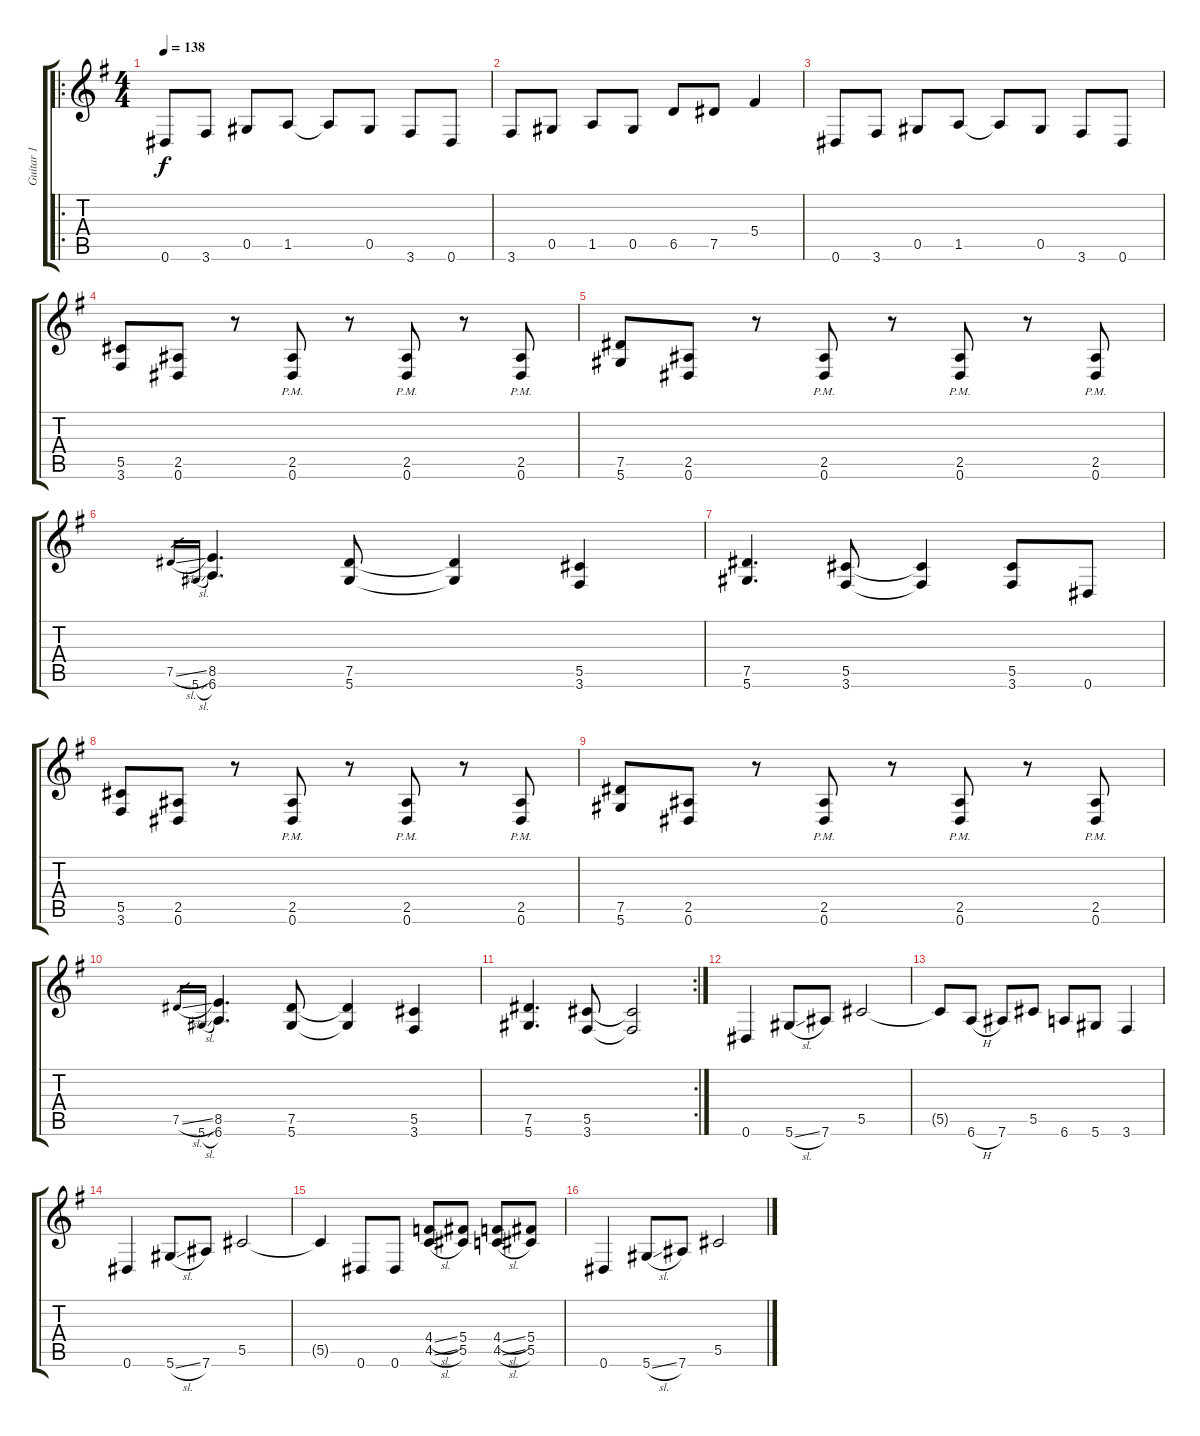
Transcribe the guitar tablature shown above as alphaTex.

\track ("Guitar 1" "Guitar 1") {instrument distortionguitar}
\staff {score tabs}
\tuning (Eb4 Bb3 Gb3 Db3 Ab2 Eb2) {hide}
\ro
\ts (4 4)
\tempo 138
\clef g2
\ks g
0.6.8{dy f instrument distortionguitar} 3.6.8 0.5.8 1.5.8 1.5{t}.8 0.5.8 3.6.8 0.6.8 |
3.6.8 0.5.8 1.5.8 0.5.8 6.5.8 7.5.8 5.4.4 |
0.6.8 3.6.8 0.5.8 1.5.8 1.5{t}.8 0.5.8 3.6.8 0.6.8 |
(5.5 3.6).8 (2.5 0.6).8 r.8 (2.5{pm} 0.6{pm}).8 r.8 (2.5{pm} 0.6{pm}).8 r.8 (2.5{pm} 0.6{pm}).8 |
(7.5 5.6).8 (2.5 0.6).8 r.8 (2.5{pm} 0.6{pm}).8 r.8 (2.5{pm} 0.6{pm}).8 r.8 (2.5{pm} 0.6{pm}).8 |
7.5{sl}.16{gr} 5.6{sl}.16{gr} (8.5 6.6).4{d} (7.5 5.6).8 (7.5{t} 5.6{t}).4 (5.5 3.6).4 |
(7.5 5.6).4{d} (5.5 3.6).8 (5.5{t} 3.6{t}).4 (5.5 3.6).8 0.6.8 |
(5.5 3.6).8 (2.5 0.6).8 r.8 (2.5{pm} 0.6{pm}).8 r.8 (2.5{pm} 0.6{pm}).8 r.8 (2.5{pm} 0.6{pm}).8 |
(7.5 5.6).8 (2.5 0.6).8 r.8 (2.5{pm} 0.6{pm}).8 r.8 (2.5{pm} 0.6{pm}).8 r.8 (2.5{pm} 0.6{pm}).8 |
7.5{sl}.16{gr} 5.6{sl}.16{gr} (8.5 6.6).4{d} (7.5 5.6).8 (7.5{t} 5.6{t}).4 (5.5 3.6).4 |
\rc 2
(7.5 5.6).4{d} (5.5 3.6).8 (5.5{t} 3.6{t}).2 |
0.6.4 5.6{sl}.8 7.6.8 5.5.2 |
5.5{t}.8 6.6{h}.8 7.6.8 5.5.8 6.6.8 5.6.8 3.6.4 |
0.6.4 5.6{sl}.8 7.6.8 5.5.2 |
5.5{t}.4 0.6.8 0.6.8 (4.4{sl} 4.5{sl}).8 (5.4 5.5).8 (4.4{sl} 4.5{sl}).8 (5.4 5.5).8 |
0.6.4 5.6{sl}.8 7.6.8 5.5.2
